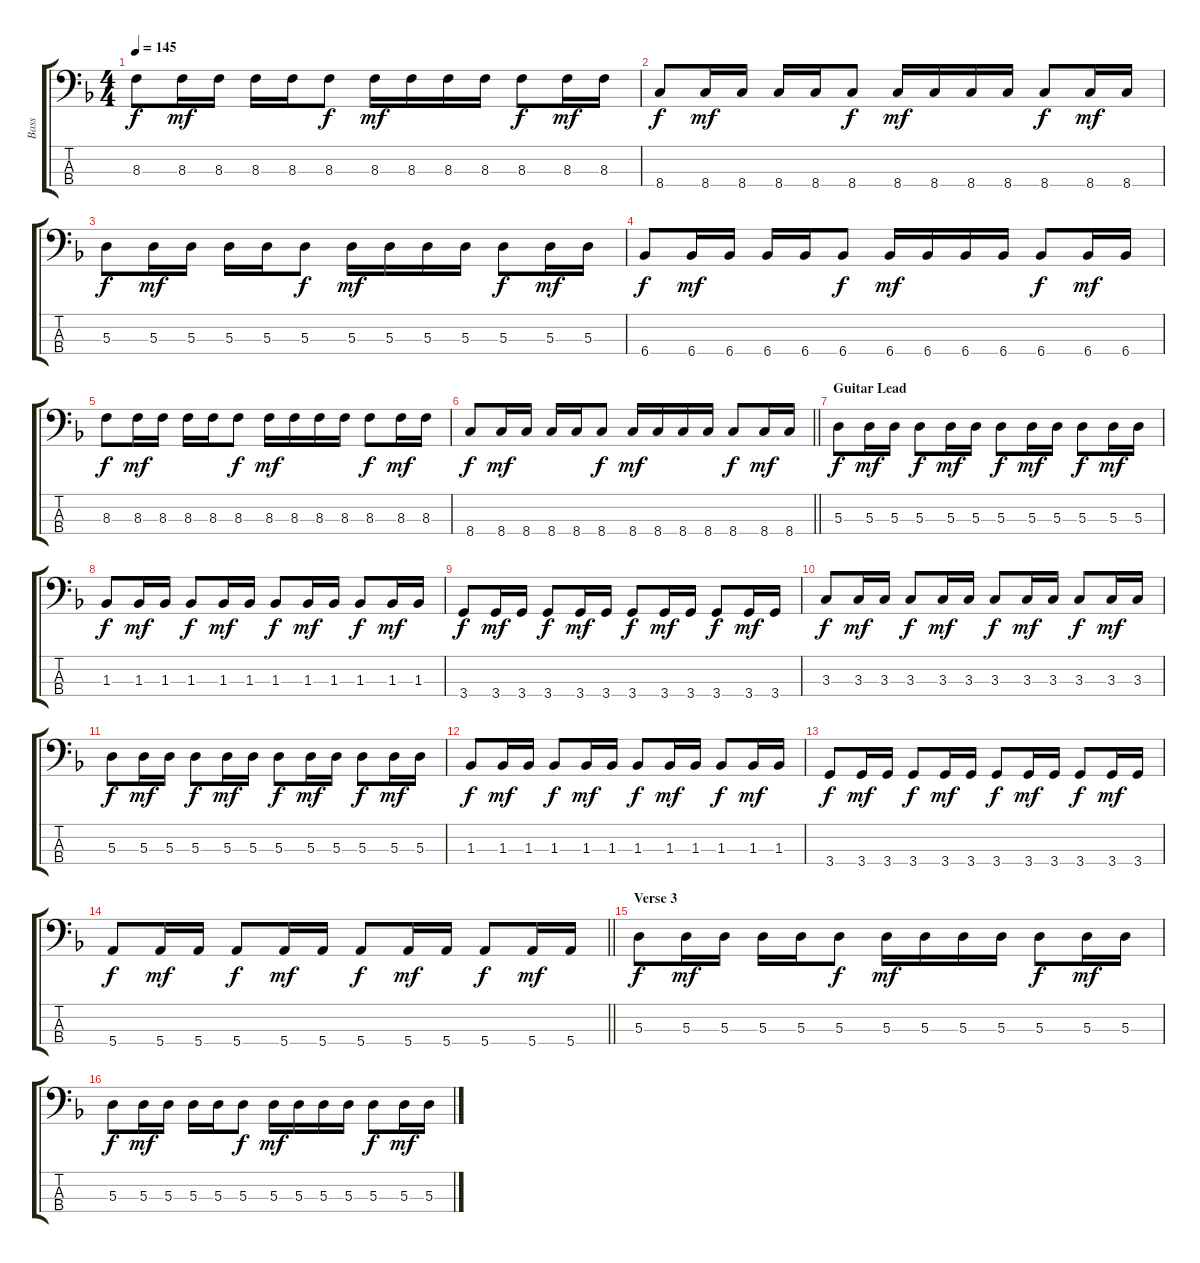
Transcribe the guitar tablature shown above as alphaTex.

\track ("Bass" "Bass") {instrument electricbassfinger}
\staff {score tabs}
\tuning (G2 D2 A1 E1) {hide}
\ts (4 4)
\tempo 145
\clef f4
\ks f
8.3.8{dy f} 8.3.16{dy mf} 8.3.16 8.3.16 8.3.16 8.3.8{dy f} 8.3.16{dy mf} 8.3.16 8.3.16 8.3.16 8.3.8{dy f} 8.3.16{dy mf} 8.3.16 |
8.4.8{dy f} 8.4.16{dy mf} 8.4.16 8.4.16 8.4.16 8.4.8{dy f} 8.4.16{dy mf} 8.4.16 8.4.16 8.4.16 8.4.8{dy f} 8.4.16{dy mf} 8.4.16 |
5.3.8{dy f} 5.3.16{dy mf} 5.3.16 5.3.16 5.3.16 5.3.8{dy f} 5.3.16{dy mf} 5.3.16 5.3.16 5.3.16 5.3.8{dy f} 5.3.16{dy mf} 5.3.16 |
6.4.8{dy f} 6.4.16{dy mf} 6.4.16 6.4.16 6.4.16 6.4.8{dy f} 6.4.16{dy mf} 6.4.16 6.4.16 6.4.16 6.4.8{dy f} 6.4.16{dy mf} 6.4.16 |
8.3.8{dy f} 8.3.16{dy mf} 8.3.16 8.3.16 8.3.16 8.3.8{dy f} 8.3.16{dy mf} 8.3.16 8.3.16 8.3.16 8.3.8{dy f} 8.3.16{dy mf} 8.3.16 |
\barLineRight lightlight
8.4.8{dy f} 8.4.16{dy mf} 8.4.16 8.4.16 8.4.16 8.4.8{dy f} 8.4.16{dy mf} 8.4.16 8.4.16 8.4.16 8.4.8{dy f} 8.4.16{dy mf} 8.4.16 |
\section ("" "Guitar Lead")
5.3.8{dy f} 5.3.16{dy mf} 5.3.16 5.3.8{dy f} 5.3.16{dy mf} 5.3.16 5.3.8{dy f} 5.3.16{dy mf} 5.3.16 5.3.8{dy f} 5.3.16{dy mf} 5.3.16 |
1.3.8{dy f} 1.3.16{dy mf} 1.3.16 1.3.8{dy f} 1.3.16{dy mf} 1.3.16 1.3.8{dy f} 1.3.16{dy mf} 1.3.16 1.3.8{dy f} 1.3.16{dy mf} 1.3.16 |
3.4.8{dy f} 3.4.16{dy mf} 3.4.16 3.4.8{dy f} 3.4.16{dy mf} 3.4.16 3.4.8{dy f} 3.4.16{dy mf} 3.4.16 3.4.8{dy f} 3.4.16{dy mf} 3.4.16 |
3.3.8{dy f} 3.3.16{dy mf} 3.3.16 3.3.8{dy f} 3.3.16{dy mf} 3.3.16 3.3.8{dy f} 3.3.16{dy mf} 3.3.16 3.3.8{dy f} 3.3.16{dy mf} 3.3.16 |
5.3.8{dy f} 5.3.16{dy mf} 5.3.16 5.3.8{dy f} 5.3.16{dy mf} 5.3.16 5.3.8{dy f} 5.3.16{dy mf} 5.3.16 5.3.8{dy f} 5.3.16{dy mf} 5.3.16 |
1.3.8{dy f} 1.3.16{dy mf} 1.3.16 1.3.8{dy f} 1.3.16{dy mf} 1.3.16 1.3.8{dy f} 1.3.16{dy mf} 1.3.16 1.3.8{dy f} 1.3.16{dy mf} 1.3.16 |
3.4.8{dy f} 3.4.16{dy mf} 3.4.16 3.4.8{dy f} 3.4.16{dy mf} 3.4.16 3.4.8{dy f} 3.4.16{dy mf} 3.4.16 3.4.8{dy f} 3.4.16{dy mf} 3.4.16 |
\barLineRight lightlight
5.4.8{dy f} 5.4.16{dy mf} 5.4.16 5.4.8{dy f} 5.4.16{dy mf} 5.4.16 5.4.8{dy f} 5.4.16{dy mf} 5.4.16 5.4.8{dy f} 5.4.16{dy mf} 5.4.16 |
\section ("" "Verse 3")
5.3.8{dy f} 5.3.16{dy mf} 5.3.16 5.3.16 5.3.16 5.3.8{dy f} 5.3.16{dy mf} 5.3.16 5.3.16 5.3.16 5.3.8{dy f} 5.3.16{dy mf} 5.3.16 |
5.3.8{dy f} 5.3.16{dy mf} 5.3.16 5.3.16 5.3.16 5.3.8{dy f} 5.3.16{dy mf} 5.3.16 5.3.16 5.3.16 5.3.8{dy f} 5.3.16{dy mf} 5.3.16
